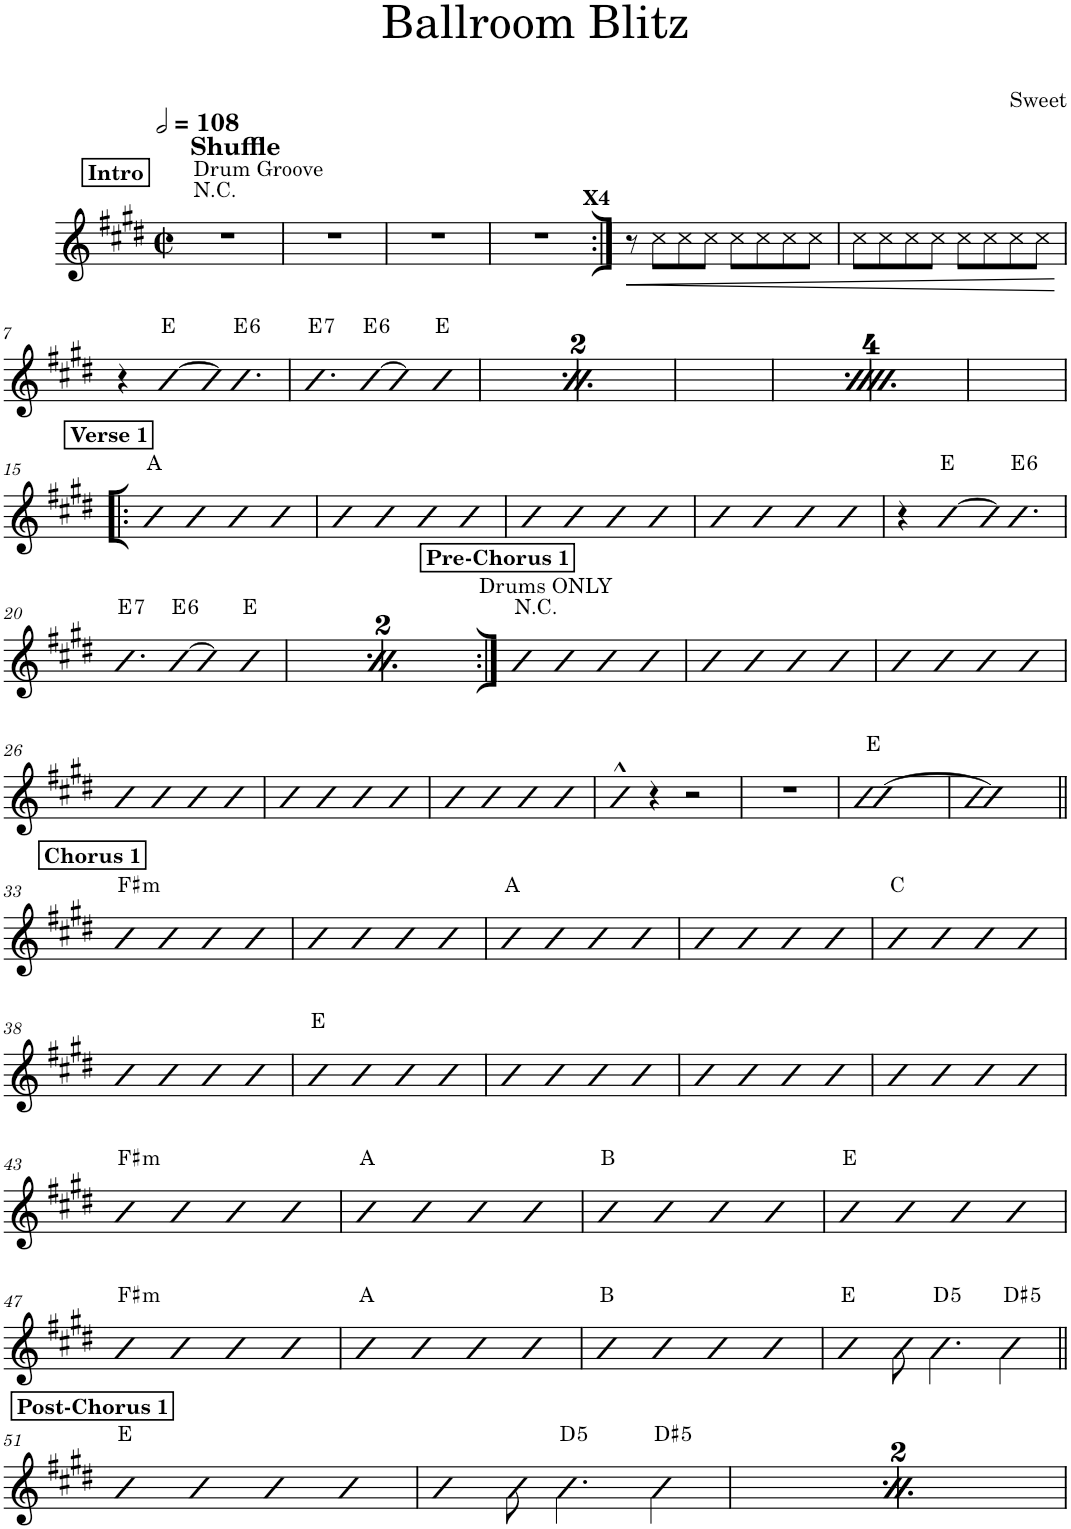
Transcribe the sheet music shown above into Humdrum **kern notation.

**kern	**dynam	**harte
*part1	*part1	*part1
*staff1	*staff1	*
*I"Piano	*	*
*I'Pno.	*	*
*clefG2	*	*
*k[f#c#g#d#]	*	*
*M2/2	*	*
*met(c|)	*	*
*MM216	*	*
!!LO:REH:place=s1:a:B:cj:t=Intro
=1	=1	=1
!LO:TX:a:B:t=Shuffle	!	!
!LO:TX:a:t=Drum Groove	!	!LO:H:kt=N.C.
1r	.	N
=2	=2	=2
1r	.	.
=3	=3	=3
1r	.	.
=4	=4	=4
!LO:TX:a:B:t=X4	!	!
1r	.	.
=5:|!	=5:|!	=5:|!
!	!LO:HP:b	!
8r	<	.
8cc#\L	.	.
8cc#\	.	.
8cc#\J	.	.
8cc#\L	.	.
8cc#\	.	.
8cc#\	.	.
8cc#\J	.	.
=6	=6	=6
8cc#\L	.	.
8cc#\	.	.
8cc#\	.	.
8cc#\J	.	.
8cc#\L	.	.
8cc#\	.	.
8cc#\	.	.
8cc#\J	.	.
.	[	.
!!LO:LB:g=z
=7	=7	=7
4r	.	.
[4b	.	E:maj
8b]	.	.
!	!	!LO:H:kt=6
4.b	.	E:maj6
=8	=8	=8
!	!	!LO:H:kt=7
4.b	.	E:7
!	!	!LO:H:kt=6
[8b	.	E:maj6
4b]	.	.
4b	.	E:maj
=9	=9	=9
4r	.	.
[4b	.	E:maj
8b]	.	.
!	!	!LO:H:kt=6
4.b	.	E:maj6
=10	=10	=10
!	!	!LO:H:kt=7
4.b	.	E:7
!	!	!LO:H:kt=6
[8b	.	E:maj6
4b]	.	.
4b	.	E:maj
=11	=11	=11
4r	.	.
[4b	.	E:maj
8b]	.	.
!	!	!LO:H:kt=6
4.b	.	E:maj6
=12	=12	=12
!	!	!LO:H:kt=7
4.b	.	E:7
!	!	!LO:H:kt=6
[8b	.	E:maj6
4b]	.	.
4b	.	E:maj
=13	=13	=13
4r	.	.
[4b	.	E:maj
8b]	.	.
!	!	!LO:H:kt=6
4.b	.	E:maj6
=14	=14	=14
!	!	!LO:H:kt=7
4.b	.	E:7
!	!	!LO:H:kt=6
[8b	.	E:maj6
4b]	.	.
4b	.	E:maj
!!LO:LB:g=z
!!LO:REH:place=s1:a:B:cj:t=Verse 1
=15!|:	=15!|:	=15!|:
4b	.	A:maj
4b	.	.
4b	.	.
4b	.	.
=16	=16	=16
4b	.	.
4b	.	.
4b	.	.
4b	.	.
=17	=17	=17
4b	.	.
4b	.	.
4b	.	.
4b	.	.
=18	=18	=18
4b	.	.
4b	.	.
4b	.	.
4b	.	.
=19	=19	=19
4r	.	.
[4b	.	E:maj
8b]	.	.
!	!	!LO:H:kt=6
4.b	.	E:maj6
!!LO:LB:g=z
=20	=20	=20
!	!	!LO:H:kt=7
4.b	.	E:7
!	!	!LO:H:kt=6
[8b	.	E:maj6
4b]	.	.
4b	.	E:maj
=21	=21	=21
4r	.	.
[4b	.	E:maj
8b]	.	.
!	!	!LO:H:kt=6
4.b	.	E:maj6
=22	=22	=22
!	!	!LO:H:kt=7
4.b	.	E:7
!	!	!LO:H:kt=6
[8b	.	E:maj6
4b]	.	.
4b	.	E:maj
!!LO:REH:place=s1:a:B:cj:t=Pre-Chorus 1
=23:|!	=23:|!	=23:|!
!	!	!LO:H:kt=N.C.
4b	.	N
4b	.	.
4b	.	.
4b	.	.
=24	=24	=24
4b	.	.
4b	.	.
4b	.	.
4b	.	.
=25	=25	=25
4b	.	.
4b	.	.
4b	.	.
4b	.	.
!!LO:LB:g=z
=26	=26	=26
4b	.	.
4b	.	.
4b	.	.
4b	.	.
=27	=27	=27
4b	.	.
4b	.	.
4b	.	.
4b	.	.
=28	=28	=28
4b	.	.
4b	.	.
4b	.	.
4b	.	.
=29	=29	=29
4b^^	.	.
4r	.	.
2r	.	.
=30	=30	=30
1r	.	.
=31	=31	=31
[1b	.	E:maj
=32	=32	=32
1b]	.	.
!!LO:LB:g=z
!!LO:REH:place=s1:a:B:cj:t=Chorus 1
=33||	=33||	=33||
!	!	!LO:H:kt=m
4b	.	F#:min
4b	.	.
4b	.	.
4b	.	.
=34	=34	=34
4b	.	.
4b	.	.
4b	.	.
4b	.	.
=35	=35	=35
4b	.	A:maj
4b	.	.
4b	.	.
4b	.	.
=36	=36	=36
4b	.	.
4b	.	.
4b	.	.
4b	.	.
=37	=37	=37
4b	.	C:maj
4b	.	.
4b	.	.
4b	.	.
!!LO:LB:g=z
=38	=38	=38
4b	.	.
4b	.	.
4b	.	.
4b	.	.
=39	=39	=39
4b	.	E:maj
4b	.	.
4b	.	.
4b	.	.
=40	=40	=40
4b	.	.
4b	.	.
4b	.	.
4b	.	.
=41	=41	=41
4b	.	.
4b	.	.
4b	.	.
4b	.	.
=42	=42	=42
4b	.	.
4b	.	.
4b	.	.
4b	.	.
!!LO:LB:g=z
=43	=43	=43
!	!	!LO:H:kt=m
4b	.	F#:min
4b	.	.
4b	.	.
4b	.	.
=44	=44	=44
4b	.	A:maj
4b	.	.
4b	.	.
4b	.	.
=45	=45	=45
4b	.	B:maj
4b	.	.
4b	.	.
4b	.	.
=46	=46	=46
4b	.	E:maj
4b	.	.
4b	.	.
4b	.	.
!!LO:LB:g=z
=47	=47	=47
!	!	!LO:H:kt=m
4b	.	F#:min
4b	.	.
4b	.	.
4b	.	.
=48	=48	=48
4b	.	A:maj
4b	.	.
4b	.	.
4b	.	.
=49	=49	=49
4b	.	B:maj
4b	.	.
4b	.	.
4b	.	.
=50	=50	=50
4b	.	E:maj
8b\	.	.
!	!	!LO:H:kt=5
4.b\	.	D:(1,5)
!	!	!LO:H:kt=5
4b\	.	D#:(1,5)
!!LO:LB:g=z
!!LO:REH:place=s1:a:B:cj:t=Post-Chorus 1
=51||	=51||	=51||
4b	.	E:maj
4b	.	.
4b	.	.
4b	.	.
=52	=52	=52
4b	.	.
8b\	.	.
!	!	!LO:H:kt=5
4.b\	.	D:(1,5)
!	!	!LO:H:kt=5
4b\	.	D#:(1,5)
!!LO:REH:place=s1:a:B:cj:t=Post-Chorus 1
=53	=53	=53
4b	.	E:maj
4b	.	.
4b	.	.
4b	.	.
=54	=54	=54
4b	.	.
8b\	.	.
!	!	!LO:H:kt=5
4.b\	.	D:(1,5)
!	!	!LO:H:kt=5
4b\	.	D#:(1,5)
=	=	=
*-	*-	*-
